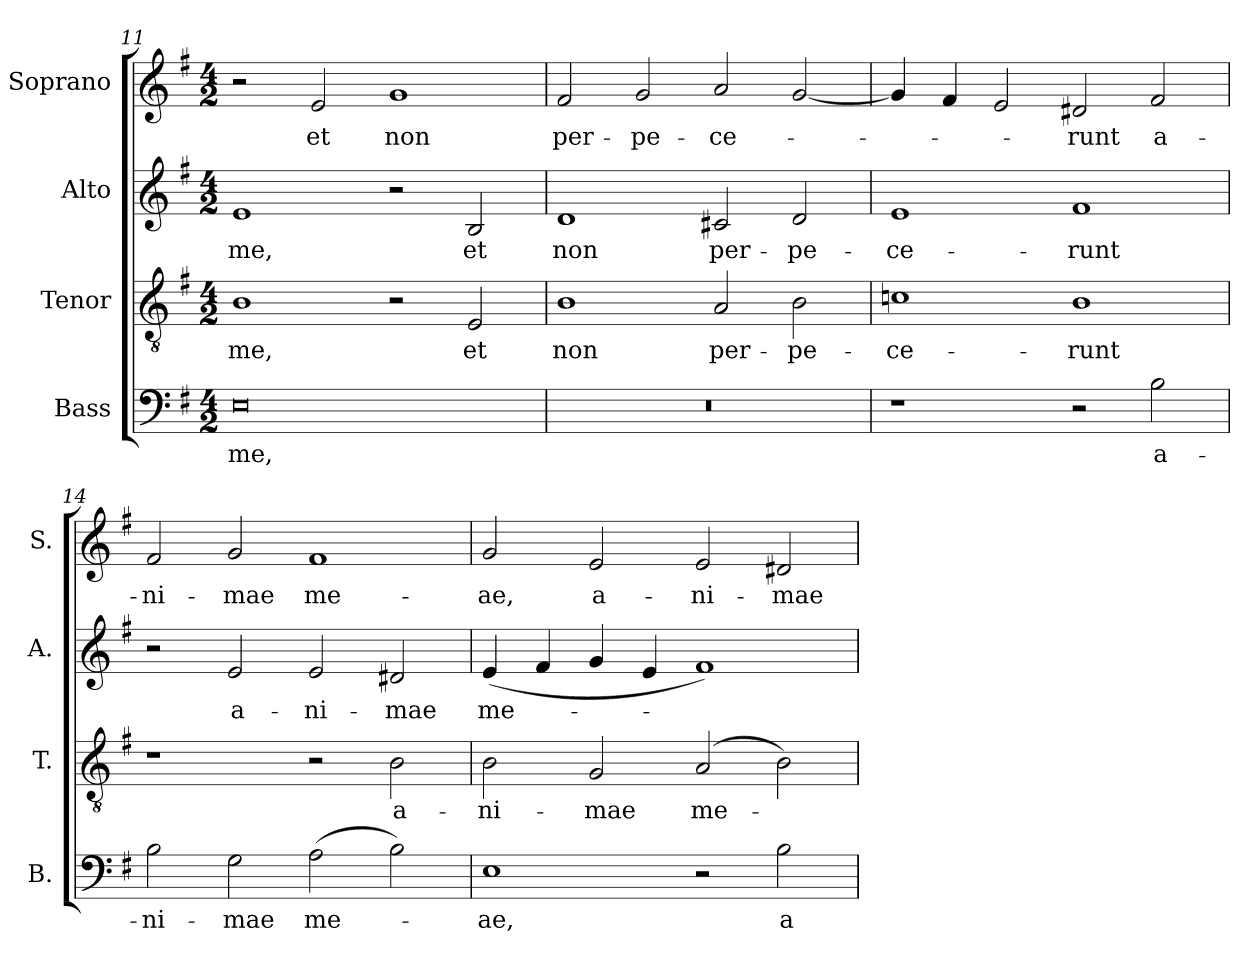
**kern	**text	**kern	**text	**kern	**text	**kern	**text
*part4	*part4	*part3	*part3	*part2	*part2	*part1	*part1
*staff4	*staff4	*staff3	*staff3	*staff2	*staff2	*staff1	*staff1
*I"Bass	*	*I"Tenor	*	*I"Alto	*	*I"Soprano	*
*I'B.	*	*I'T.	*	*I'A.	*	*I'S.	*
*clefF4	*	*clefGv2	*	*clefG2	*	*clefG2	*
*	*	*ITrd7c12	*	*	*	*	*
*k[f#]	*	*k[f#]	*	*k[f#]	*	*k[f#]	*
*G:	*	*G:	*	*G:	*	*G:	*
*M4/2	*	*M4/2	*	*M4/2	*	*M4/2	*
=11	=11	=11	=11	=11	=11	=11	=11
!	!LO:LY:b:color=#000000	!	!	!	!	!	!
!	!	!	!LO:LY:b:color=#000000	!	!	!	!
!	!	!	!	!	!LO:LY:b:color=#000000	!	!
0Ei	me,	1BBi	me,	1ei	me,	2r	.
!	!	!	!	!	!	!	!LO:LY:b:color=#000000
.	.	.	.	.	.	2ei/	et
!	!	!	!	!	!	!	!LO:LY:b:color=#000000
.	.	2r	.	2r	.	1gi	non
!	!	!	!LO:LY:b:color=#000000	!	!	!	!
!	!	!	!	!	!LO:LY:b:color=#000000	!	!
.	.	2EEi/	et	2Bi/	et	.	.
=12	=12	=12	=12	=12	=12	=12	=12
!LO:N:vis=1	!	!	!	!	!	!	!
!	!	!	!LO:LY:b:color=#000000	!	!	!	!
!	!	!	!	!	!LO:LY:b:color=#000000	!	!
!	!	!	!	!	!	!	!LO:LY:b:color=#000000
0r	.	1BBi	non	1di	non	2f#i/	per-
!	!	!	!	!	!	!	!LO:LY:b:color=#000000
.	.	.	.	.	.	2gi/	-pe-
!	!	!	!LO:LY:b:color=#000000	!	!	!	!
!	!	!	!	!	!LO:LY:b:color=#000000	!	!
!	!	!	!	!	!	!	!LO:LY:b:color=#000000
.	.	2AAi/	per-	2c#Xi/	per-	2ai/	-ce-
!	!	!	!LO:LY:b:color=#000000	!	!	!	!
!	!	!	!	!	!LO:LY:b:color=#000000	!	!
.	.	2BBi\	-pe-	2di/	-pe-	[2gi/	.
=13	=13	=13	=13	=13	=13	=13	=13
!	!	!	!LO:LY:b:color=#000000	!	!	!	!
!	!	!	!	!	!LO:LY:b:color=#000000	!	!
1r	.	1Cni	-ce-	1ei	-ce-	4gi/]	.
.	.	.	.	.	.	4f#i/	.
.	.	.	.	.	.	2ei/	.
!	!	!	!LO:LY:b:color=#000000	!	!	!	!
!	!	!	!	!	!LO:LY:b:color=#000000	!	!
!	!	!	!	!	!	!	!LO:LY:b:color=#000000
2r	.	1BBi	-runt	1f#i	-runt	2d#Xi/	-runt
!	!LO:LY:b:color=#000000	!	!	!	!	!	!
!	!	!	!	!	!	!	!LO:LY:b:color=#000000
2Bi\	a-	.	.	.	.	2f#i/	a-
=14	=14	=14	=14	=14	=14	=14	=14
!	!LO:LY:b:color=#000000	!	!	!	!	!	!
!	!	!	!	!	!	!	!LO:LY:b:color=#000000
2Bi\	-ni-	1r	.	2r	.	2f#i/	-ni-
!	!LO:LY:b:color=#000000	!	!	!	!	!	!
!	!	!	!	!	!LO:LY:b:color=#000000	!	!
!	!	!	!	!	!	!	!LO:LY:b:color=#000000
2Gi\	-mae	.	.	2ei/	a-	2gi/	-mae
!	!LO:LY:b:color=#000000	!	!	!	!	!	!
!	!	!	!	!	!LO:LY:b:color=#000000	!	!
!	!	!	!	!	!	!	!LO:LY:b:color=#000000
(2Ai\	me-	2r	.	2ei/	-ni-	1f#i	me-
!	!	!	!LO:LY:b:color=#000000	!	!	!	!
!	!	!	!	!	!LO:LY:b:color=#000000	!	!
2Bi\)	.	2BBi\	a-	2d#Xi/	-mae	.	.
=15	=15	=15	=15	=15	=15	=15	=15
!	!LO:LY:b:color=#000000	!	!	!	!	!	!
!	!	!	!LO:LY:b:color=#000000	!	!	!	!
!	!	!	!	!	!LO:LY:b:color=#000000	!	!
!	!	!	!	!	!	!	!LO:LY:b:color=#000000
1Ei	-ae,	2BBi\	-ni-	(4ei/	me-	2gi/	-ae,
.	.	.	.	4f#i/	.	.	.
!	!	!	!LO:LY:b:color=#000000	!	!	!	!
!	!	!	!	!	!	!	!LO:LY:b:color=#000000
.	.	2GGi/	-mae	4gi/	.	2ei/	a-
.	.	.	.	4ei/	.	.	.
!	!	!	!LO:LY:b:color=#000000	!	!	!	!
!	!	!	!	!	!	!	!LO:LY:b:color=#000000
2r	.	(2AAi/	me-	1f#i)	.	2ei/	-ni-
!	!LO:LY:b:color=#000000	!	!	!	!	!	!
!	!	!	!	!	!	!	!LO:LY:b:color=#000000
2Bi\	a-	2BBi\)	.	.	.	2d#Xi/	-mae
=	=	=	=	=	=	=	=
*-	*-	*-	*-	*-	*-	*-	*-
